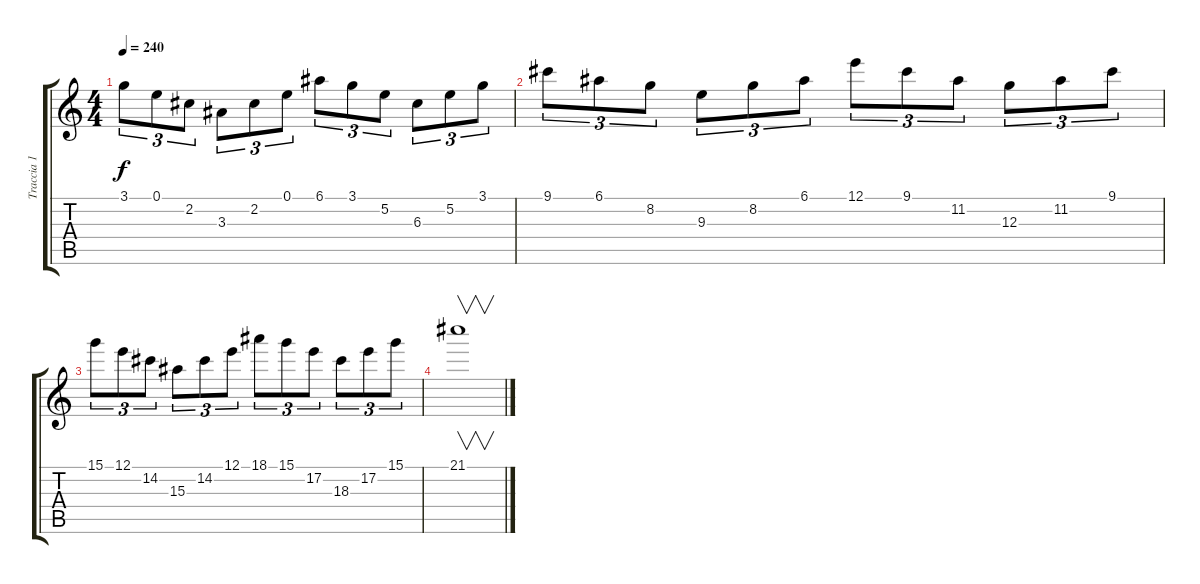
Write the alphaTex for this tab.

\track ("Traccia 1" "Traccia 1") {instrument distortionguitar}
\staff {score tabs}
\tuning (E4 B3 G3 D3 A2 E2) {hide}
\ts (4 4)
\tempo 240
\clef g2
\ks c
3.1.8{tu (3 2) dy f instrument distortionguitar} 0.1.8{tu (3 2)} 2.2.8{tu (3 2)} 3.3.8{tu (3 2)} 2.2.8{tu (3 2)} 0.1.8{tu (3 2)} 6.1.8{tu (3 2)} 3.1.8{tu (3 2)} 5.2.8{tu (3 2)} 6.3.8{tu (3 2)} 5.2.8{tu (3 2)} 3.1.8{tu (3 2)} |
9.1.8{tu (3 2)} 6.1.8{tu (3 2)} 8.2.8{tu (3 2)} 9.3.8{tu (3 2)} 8.2.8{tu (3 2)} 6.1.8{tu (3 2)} 12.1.8{tu (3 2)} 9.1.8{tu (3 2)} 11.2.8{tu (3 2)} 12.3.8{tu (3 2)} 11.2.8{tu (3 2)} 9.1.8{tu (3 2)} |
15.1.8{tu (3 2)} 12.1.8{tu (3 2)} 14.2.8{tu (3 2)} 15.3.8{tu (3 2)} 14.2.8{tu (3 2)} 12.1.8{tu (3 2)} 18.1.8{tu (3 2)} 15.1.8{tu (3 2)} 17.2.8{tu (3 2)} 18.3.8{tu (3 2)} 17.2.8{tu (3 2)} 15.1.8{tu (3 2)} |
21.1.1{v}
